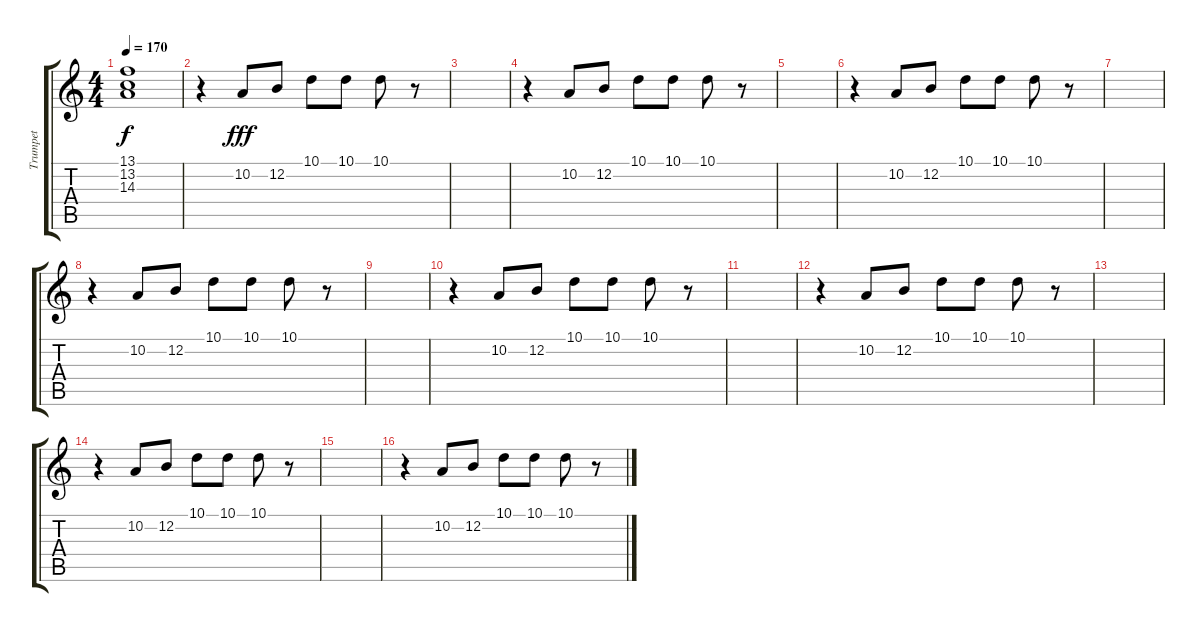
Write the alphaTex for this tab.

\track ("Trumpet" "Trumpet") {instrument trumpet}
\staff {score tabs}
\tuning (E4 B3 G3 D3 A2 E2) {hide}
\ts (4 4)
\tempo 170
\clef g2
\ks c
(13.1{t} 13.2{t} 14.3{t}).1{dy f} |
r.4 10.2.8{dy fff} 12.2.8 10.1.8 10.1.8 10.1.8 r.8 |
|
r.4 10.2.8 12.2.8 10.1.8 10.1.8 10.1.8 r.8 |
|
r.4 10.2.8 12.2.8 10.1.8 10.1.8 10.1.8 r.8 |
|
r.4 10.2.8 12.2.8 10.1.8 10.1.8 10.1.8 r.8 |
|
r.4 10.2.8 12.2.8 10.1.8 10.1.8 10.1.8 r.8 |
|
r.4 10.2.8 12.2.8 10.1.8 10.1.8 10.1.8 r.8 |
|
r.4 10.2.8 12.2.8 10.1.8 10.1.8 10.1.8 r.8 |
|
r.4 10.2.8 12.2.8 10.1.8 10.1.8 10.1.8 r.8
